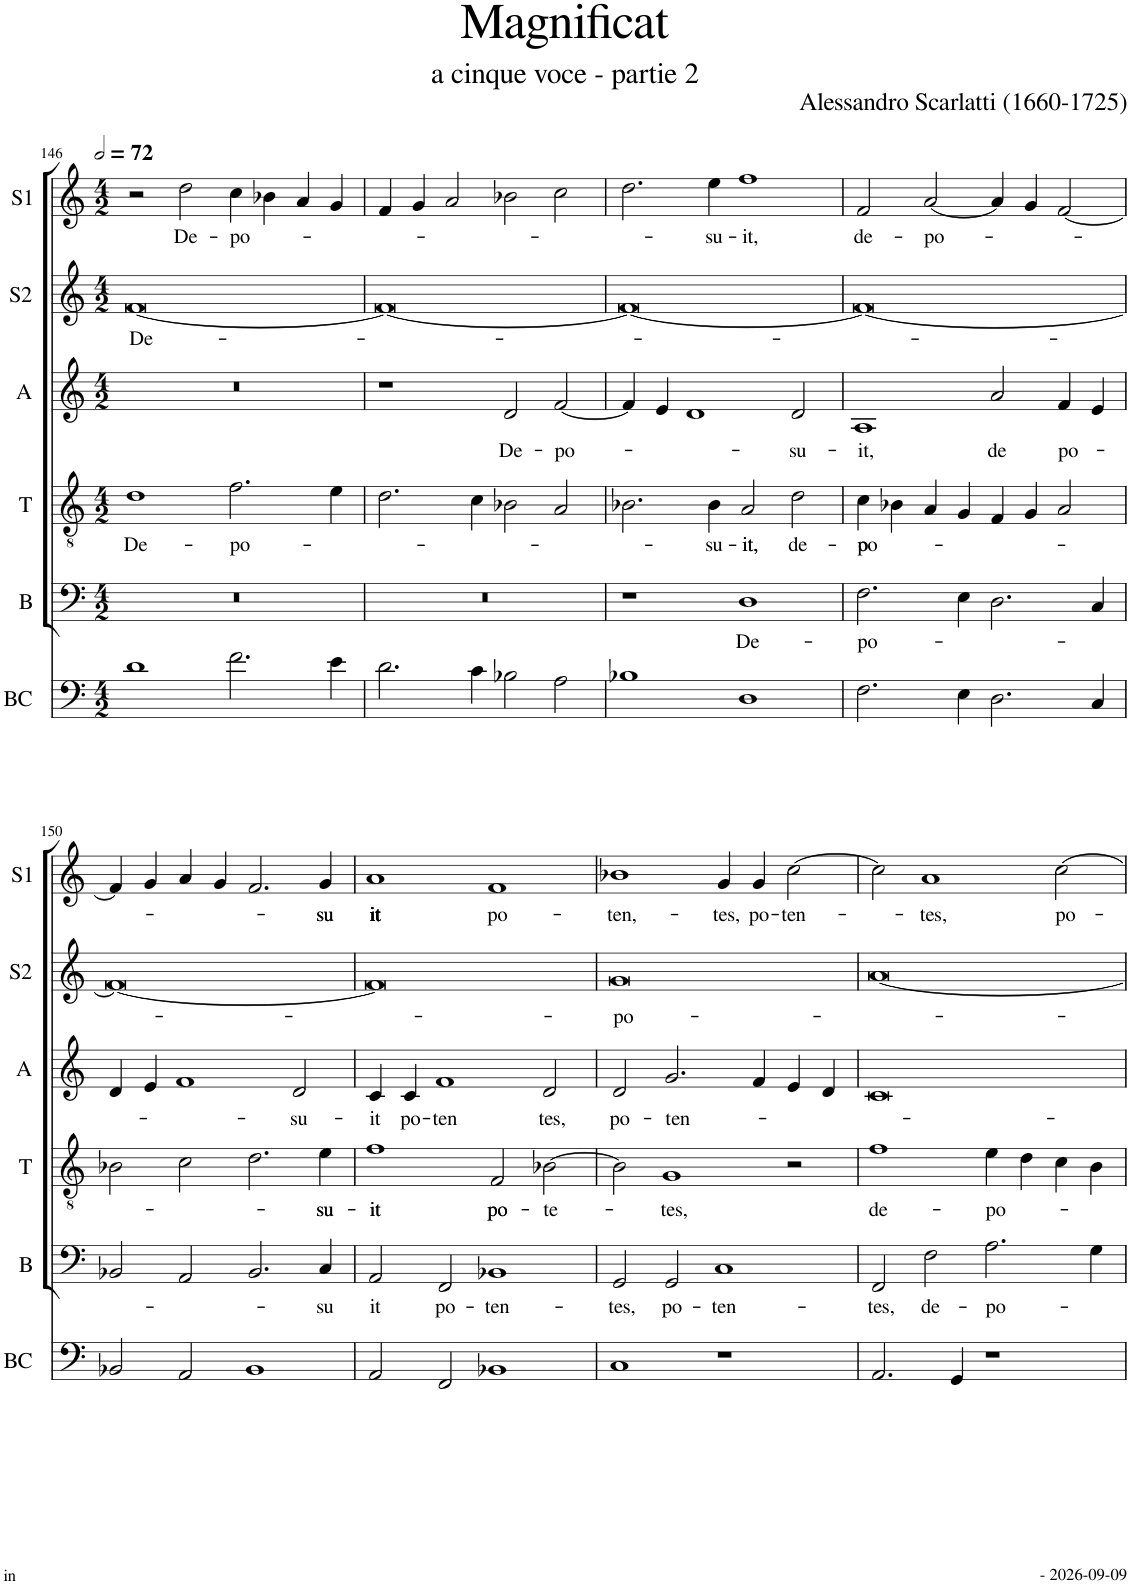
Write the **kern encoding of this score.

**kern	**kern	**text	**kern	**text	**kern	**text	**kern	**text	**kern	**text
*part6	*part5	*part5	*part4	*part4	*part3	*part3	*part2	*part2	*part1	*part1
*staff6	*staff5	*staff5	*staff4	*staff4	*staff3	*staff3	*staff2	*staff2	*staff1	*staff1
*I"BC	*I"B	*	*I"T	*	*I"A	*	*I"S2	*	*I"S1	*
*I'BC	*I'B	*	*I'T	*	*I'A	*	*I'S2	*	*I'S1	*
*clefF4	*clefF4	*	*clefGv2	*	*clefG2	*	*clefG2	*	*clefG2	*
*	*	*	*	*	*	*	*Trd1c2	*	*	*
*k[]	*k[]	*	*k[]	*	*k[]	*	*k[]	*	*k[]	*
*M4/2	*M4/2	*	*M4/2	*	*M4/2	*	*M4/2	*	*M4/2	*
*MM144	*MM144	*	*MM144	*	*MM144	*	*MM144	*	*MM144	*
=146	=146	=146	=146	=146	=146	=146	=146	=146	=146	=146
!	!	!	!	!LO:LY:b	!	!	!	!LO:LY:b	!	!
1d	0r	.	1d	De-	0r	.	[0f	De-	2r	.
!	!	!	!	!	!	!	!	!	!	!LO:LY:b
.	.	.	.	.	.	.	.	.	2dd\	De
!	!	!	!	!LO:LY:b	!	!	!	!	!	!LO:LY:b
2.f\	.	.	2.f\	-po-	.	.	.	.	4cc\	-po-
.	.	.	.	.	.	.	.	.	4b-X\	.
.	.	.	.	.	.	.	.	.	4a/	.
4e\	.	.	4e\	.	.	.	.	.	4g/	.
=147	=147	=147	=147	=147	=147	=147	=147	=147	=147	=147
2.d\	0r	.	2.d\	.	1r	.	0f_	.	4f/	.
.	.	.	.	.	.	.	.	.	4g/	.
.	.	.	.	.	.	.	.	.	2a/	.
4c\	.	.	4c\	.	.	.	.	.	.	.
!	!	!	!	!	!	!LO:LY:b	!	!	!	!
2B-X\	.	.	2B-X\	.	2d/	De-	.	.	2b-X\	.
!	!	!	!	!	!	!LO:LY:b	!	!	!	!
2A\	.	.	2A/	.	[2f/	-po-	.	.	2cc\	.
=148	=148	=148	=148	=148	=148	=148	=148	=148	=148	=148
1B-X	1r	.	2.B-X\	.	4f/]	.	0f_	.	2.dd\	.
.	.	.	.	.	4e/	.	.	.	.	.
.	.	.	.	.	1d	.	.	.	.	.
!	!	!	!	!LO:LY:b	!	!	!	!	!	!LO:LY:b
.	.	.	4B-\	-su-	.	.	.	.	4ee\	-su-
!	!	!LO:LY:b	!	!LO:LY:b	!	!	!	!	!	!LO:LY:b
1D	1D	De	2A/	it,	.	.	.	.	1ff	-it,
!	!	!	!	!LO:LY:b	!	!LO:LY:b	!	!	!	!
.	.	.	2d\	de-	2d/	-su-	.	.	.	.
=149	=149	=149	=149	=149	=149	=149	=149	=149	=149	=149
!	!	!LO:LY:b	!	!LO:LY:b	!	!LO:LY:b	!	!	!	!LO:LY:b
2.F\	2.F\	-po-	4c\	o	1A	-it,	0f_	.	2f/	de-
.	.	.	4B-X\	.	.	.	.	.	.	.
!	!	!	!	!	!	!	!	!	!	!LO:LY:b
.	.	.	4A/	.	.	.	.	.	[2a/	-po-
4E\	4E\	.	4G/	.	.	.	.	.	.	.
!	!	!	!	!	!	!LO:LY:b	!	!	!	!
2.D\	2.D\	.	4F/	.	2a/	de	.	.	4a/]	.
.	.	.	4G/	.	.	.	.	.	4g/	.
!	!	!	!	!	!	!LO:LY:b	!	!	!	!
.	.	.	2A/	.	4f/	po-	.	.	[2f/	.
4C/	4C/	.	.	.	4e/	.	.	.	.	.
!!LO:LB:g=z
=150	=150	=150	=150	=150	=150	=150	=150	=150	=150	=150
2BB-X/	2BB-X/	.	2B-X\	.	4d/	.	0f_	.	4f/]	.
.	.	.	.	.	4e/	.	.	.	4g/	.
2AA/	2AA/	.	2c\	.	1f	.	.	.	4a/	.
.	.	.	.	.	.	.	.	.	4g/	.
1BB-	2.BB-/	.	2.d\	.	.	.	.	.	2.f/	.
!	!	!	!	!	!	!LO:LY:b	!	!	!	!
.	.	.	.	.	2d/	-su-	.	.	.	.
!	!	!LO:LY:b	!	!LO:LY:b	!	!	!	!	!	!LO:LY:b
.	4C/	-su	4e\	su	.	.	.	.	4g/	su
=151	=151	=151	=151	=151	=151	=151	=151	=151	=151	=151
!	!	!LO:LY:b	!	!LO:LY:b	!	!LO:LY:b	!	!	!	!LO:LY:b
2AA/	2AA/	it	1f	it	4c/	-it	0f]	.	1a	it
!	!	!	!	!	!	!LO:LY:b	!	!	!	!
.	.	.	.	.	4c/	po-	.	.	.	.
!	!	!LO:LY:b	!	!	!	!LO:LY:b	!	!	!	!
2FF/	2FF/	po-	.	.	1f	-ten	.	.	.	.
!	!	!LO:LY:b	!	!LO:LY:b	!	!	!	!	!	!LO:LY:b
1BB-X	1BB-X	-ten-	2F/	po	.	.	.	.	1f	po-
!	!	!	!	!LO:LY:b	!	!LO:LY:b	!	!	!	!
.	.	.	[>2B-X\	-te-	2d/	tes,	.	.	.	.
=152	=152	=152	=152	=152	=152	=152	=152	=152	=152	=152
!	!	!LO:LY:b	!	!	!	!LO:LY:b	!	!LO:LY:b	!	!LO:LY:b
1C	2GG/	-tes,	2B-\]	.	2d/	po-	0g	-po-	1b-X	-ten,-
!	!	!LO:LY:b	!	!LO:LY:b	!	!LO:LY:b	!	!	!	!
.	2GG/	po-	1G	-tes,	2.g/	-ten-	.	.	.	.
!	!	!LO:LY:b	!	!	!	!	!	!	!	!LO:LY:b
1r	1C	-ten-	.	.	.	.	.	.	4g/	-tes,
!	!	!	!	!	!	!	!	!	!	!LO:LY:b
.	.	.	.	.	4f/	.	.	.	4g/	po-
!	!	!	!	!	!	!	!	!	!	!LO:LY:b
.	.	.	2r	.	4e/	.	.	.	[2cc\	-ten-
.	.	.	.	.	4d/	.	.	.	.	.
=153	=153	=153	=153	=153	=153	=153	=153	=153	=153	=153
!	!	!LO:LY:b	!	!LO:LY:b	!	!	!	!	!	!
2.AA/	2FF/	-tes,	1f	de-	0c	.	[0a	.	2cc\]	.
!	!	!LO:LY:b	!	!	!	!	!	!	!	!LO:LY:b
.	2F\	de-	.	.	.	.	.	.	1a	-tes,
4GG/	.	.	.	.	.	.	.	.	.	.
!	!	!LO:LY:b	!	!LO:LY:b	!	!	!	!	!	!
1r	2.A\	-po-	4e\	-po-	.	.	.	.	.	.
.	.	.	4d\	.	.	.	.	.	.	.
!	!	!	!	!	!	!	!	!	!	!LO:LY:b
.	.	.	4c\	.	.	.	.	.	[2cc\	po-
.	4G\	.	4B\	.	.	.	.	.	.	.
=	=	=	=	=	=	=	=	=	=	=
*-	*-	*-	*-	*-	*-	*-	*-	*-	*-	*-
